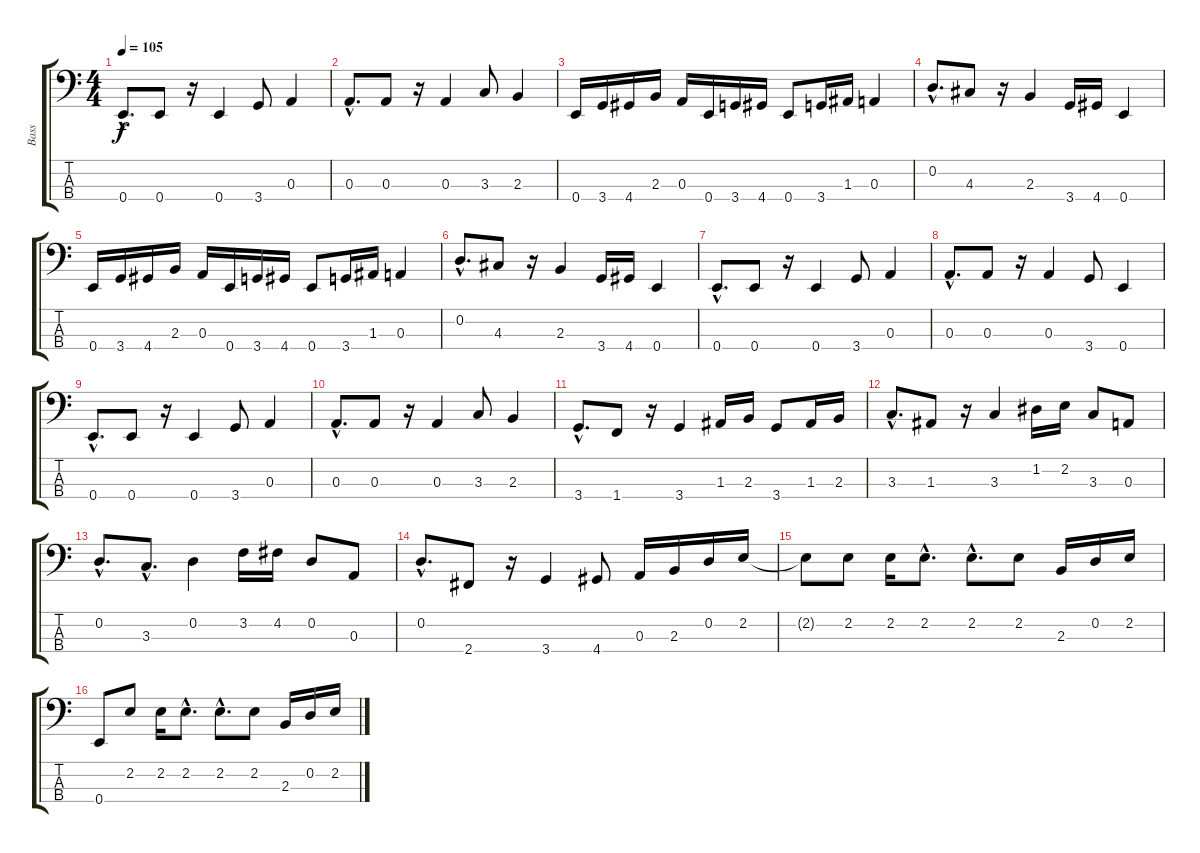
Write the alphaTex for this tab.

\track ("Bass" "Bass") {instrument electricbassfinger}
\staff {score tabs}
\tuning (G2 D2 A1 E1) {hide}
\ts (4 4)
\tempo 105
\clef f4
\ks c
0.4{hac}.8{d dy f} 0.4.8 r.16 0.4.4 3.4.8 0.3.4 |
0.3{hac}.8{d} 0.3.8 r.16 0.3.4 3.3.8 2.3.4 |
0.4.16 3.4.16 4.4.16 2.3.16 0.3.16 0.4.16 3.4.16 4.4.16 0.4.8 3.4.16 1.3.16 0.3.4 |
0.2{hac}.8{d} 4.3.8 r.16 2.3.4 3.4.16 4.4.16 0.4.4 |
0.4.16 3.4.16 4.4.16 2.3.16 0.3.16 0.4.16 3.4.16 4.4.16 0.4.8 3.4.16 1.3.16 0.3.4 |
0.2{hac}.8{d} 4.3.8 r.16 2.3.4 3.4.16 4.4.16 0.4.4 |
0.4{hac}.8{d} 0.4.8 r.16 0.4.4 3.4.8 0.3.4 |
0.3{hac}.8{d} 0.3.8 r.16 0.3.4 3.4.8 0.4.4 |
0.4{hac}.8{d} 0.4.8 r.16 0.4.4 3.4.8 0.3.4 |
0.3{hac}.8{d} 0.3.8 r.16 0.3.4 3.3.8 2.3.4 |
3.4{hac}.8{d} 1.4.8 r.16 3.4.4 1.3.16 2.3.16 3.4.8 1.3.16 2.3.16 |
3.3{hac}.8{d} 1.3.8 r.16 3.3.4 1.2.16 2.2.16 3.3.8 0.3.8 |
0.2{hac}.8{d} 3.3{hac}.8{d} 0.2.4 3.2.16 4.2.16 0.2.8 0.3.8 |
0.2{hac}.8{d} 2.4.8 r.16 3.4.4 4.4.8 0.3.16 2.3.16 0.2.16 2.2.16 |
2.2{t}.8 2.2.8 2.2.16 2.2{hac}.8{d} 2.2{hac}.8{d} 2.2.8 2.3.16 0.2.16 2.2.16 |
0.4.8 2.2.8 2.2.16 2.2{hac}.8{d} 2.2{hac}.8{d} 2.2.8 2.3.16 0.2.16 2.2.16
